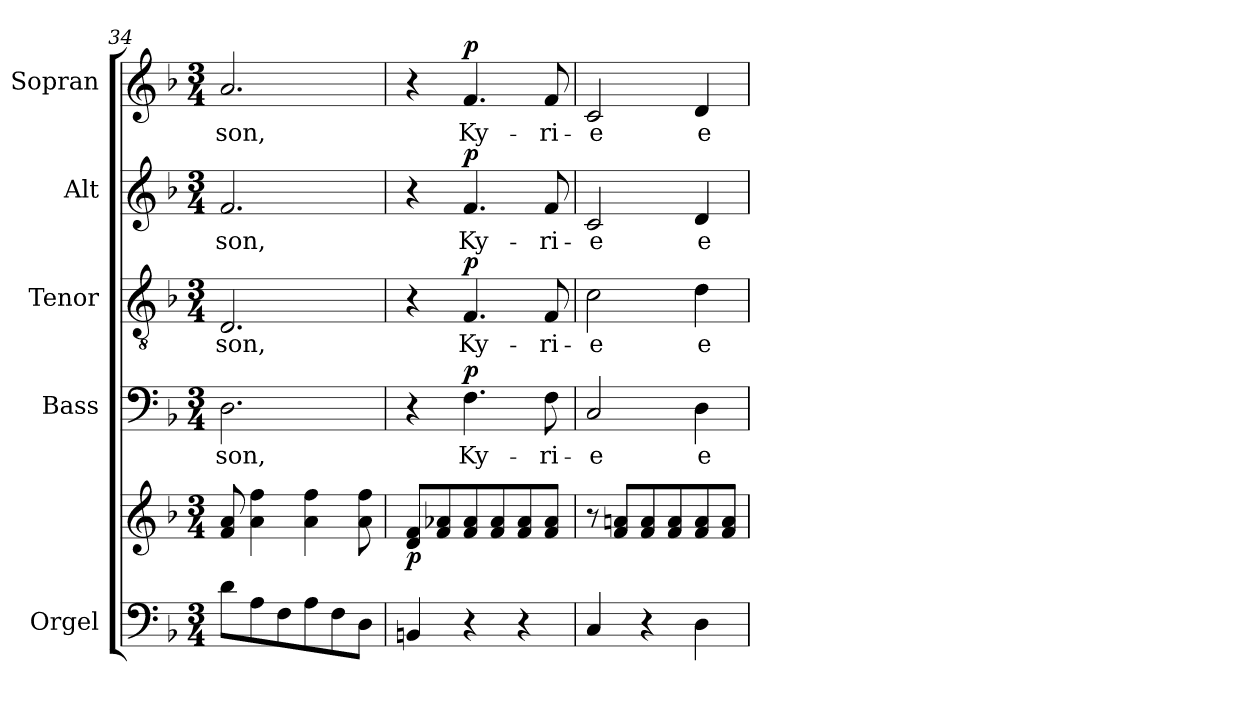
**kern	**kern	**dynam	**kern	**text	**dynam	**kern	**text	**dynam	**kern	**text	**dynam	**kern	**text	**dynam
*part5	*part5	*part5	*part4	*part4	*part4	*part3	*part3	*part3	*part2	*part2	*part2	*part1	*part1	*part1
*staff6	*staff5	*staff5/6	*staff4	*staff4	*staff4	*staff3	*staff3	*staff3	*staff2	*staff2	*staff2	*staff1	*staff1	*staff1
*I"Orgel	*	*	*I"Bass	*	*	*I"Tenor	*	*	*I"Alt	*	*	*I"Sopran	*	*
*I'Org.	*	*	*I'B.	*	*	*I'T.	*	*	*I'A.	*	*	*I'S.	*	*
*clefF4	*clefG2	*	*clefF4	*	*	*clefGv2	*	*	*clefG2	*	*	*clefG2	*	*
*k[b-]	*k[b-]	*	*k[b-]	*	*	*k[b-]	*	*	*k[b-]	*	*	*k[b-]	*	*
*F:	*F:	*	*F:	*	*	*F:	*	*	*F:	*	*	*F:	*	*
*M3/4	*M3/4	*	*M3/4	*	*	*M3/4	*	*	*M3/4	*	*	*M3/4	*	*
=34	=34	=34	=34	=34	=34	=34	=34	=34	=34	=34	=34	=34	=34	=34
!	!	!	!	!LO:LY:b	!	!	!LO:LY:b	!	!	!LO:LY:b	!	!	!LO:LY:b	!
8d\L	8f/ 8a/	.	2.D\	-son,	.	2.D/	-son,	.	2.f/	-son,	.	2.a/	-son,	.
8A\	4a\ 4ff\	.	.	.	.	.	.	.	.	.	.	.	.	.
8F\	.	.	.	.	.	.	.	.	.	.	.	.	.	.
8A\	4a\ 4ff\	.	.	.	.	.	.	.	.	.	.	.	.	.
8F\	.	.	.	.	.	.	.	.	.	.	.	.	.	.
8D\J	8a\ 8ff\	.	.	.	.	.	.	.	.	.	.	.	.	.
=35	=35	=35	=35	=35	=35	=35	=35	=35	=35	=35	=35	=35	=35	=35
!	!	!LO:DY:b	!	!	!	!	!	!	!	!	!	!	!	!
4BBn/	8d/ 8f/L	p	4r	.	.	4r	.	.	4r	.	.	4r	.	.
.	8f/ 8a-X/	.	.	.	.	.	.	.	.	.	.	.	.	.
!	!	!	!	!LO:LY:b	!LO:DY:a	!	!LO:LY:b	!LO:DY:a	!	!LO:LY:b	!LO:DY:a	!	!LO:LY:b	!LO:DY:a
4r	8f/ 8a-/	.	4.F\	Ky-	p	4.F/	Ky-	p	4.f/	Ky-	p	4.f/	Ky-	p
.	8f/ 8a-/	.	.	.	.	.	.	.	.	.	.	.	.	.
4r	8f/ 8a-/	.	.	.	.	.	.	.	.	.	.	.	.	.
!	!	!	!	!LO:LY:b	!	!	!LO:LY:b	!	!	!LO:LY:b	!	!	!LO:LY:b	!
.	8f/ 8a-/J	.	8F\	-ri-	.	8F/	-ri-	.	8f/	-ri-	.	8f/	-ri-	.
=36	=36	=36	=36	=36	=36	=36	=36	=36	=36	=36	=36	=36	=36	=36
!	!	!	!	!LO:LY:b	!	!	!LO:LY:b	!	!	!LO:LY:b	!	!	!LO:LY:b	!
4C/	8r	.	2C/	-e	.	2c\	-e	.	2c/	-e	.	2c/	-e	.
.	8f/ 8an/L	.	.	.	.	.	.	.	.	.	.	.	.	.
4r	8f/ 8a/	.	.	.	.	.	.	.	.	.	.	.	.	.
.	8f/ 8a/	.	.	.	.	.	.	.	.	.	.	.	.	.
!	!	!	!	!LO:LY:b	!	!	!LO:LY:b	!	!	!LO:LY:b	!	!	!LO:LY:b	!
4D\	8f/ 8a/	.	4D\	e-	.	4d\	e-	.	4d/	e-	.	4d/	e-	.
.	8f/ 8a/J	.	.	.	.	.	.	.	.	.	.	.	.	.
=	=	=	=	=	=	=	=	=	=	=	=	=	=	=
*-	*-	*-	*-	*-	*-	*-	*-	*-	*-	*-	*-	*-	*-	*-
